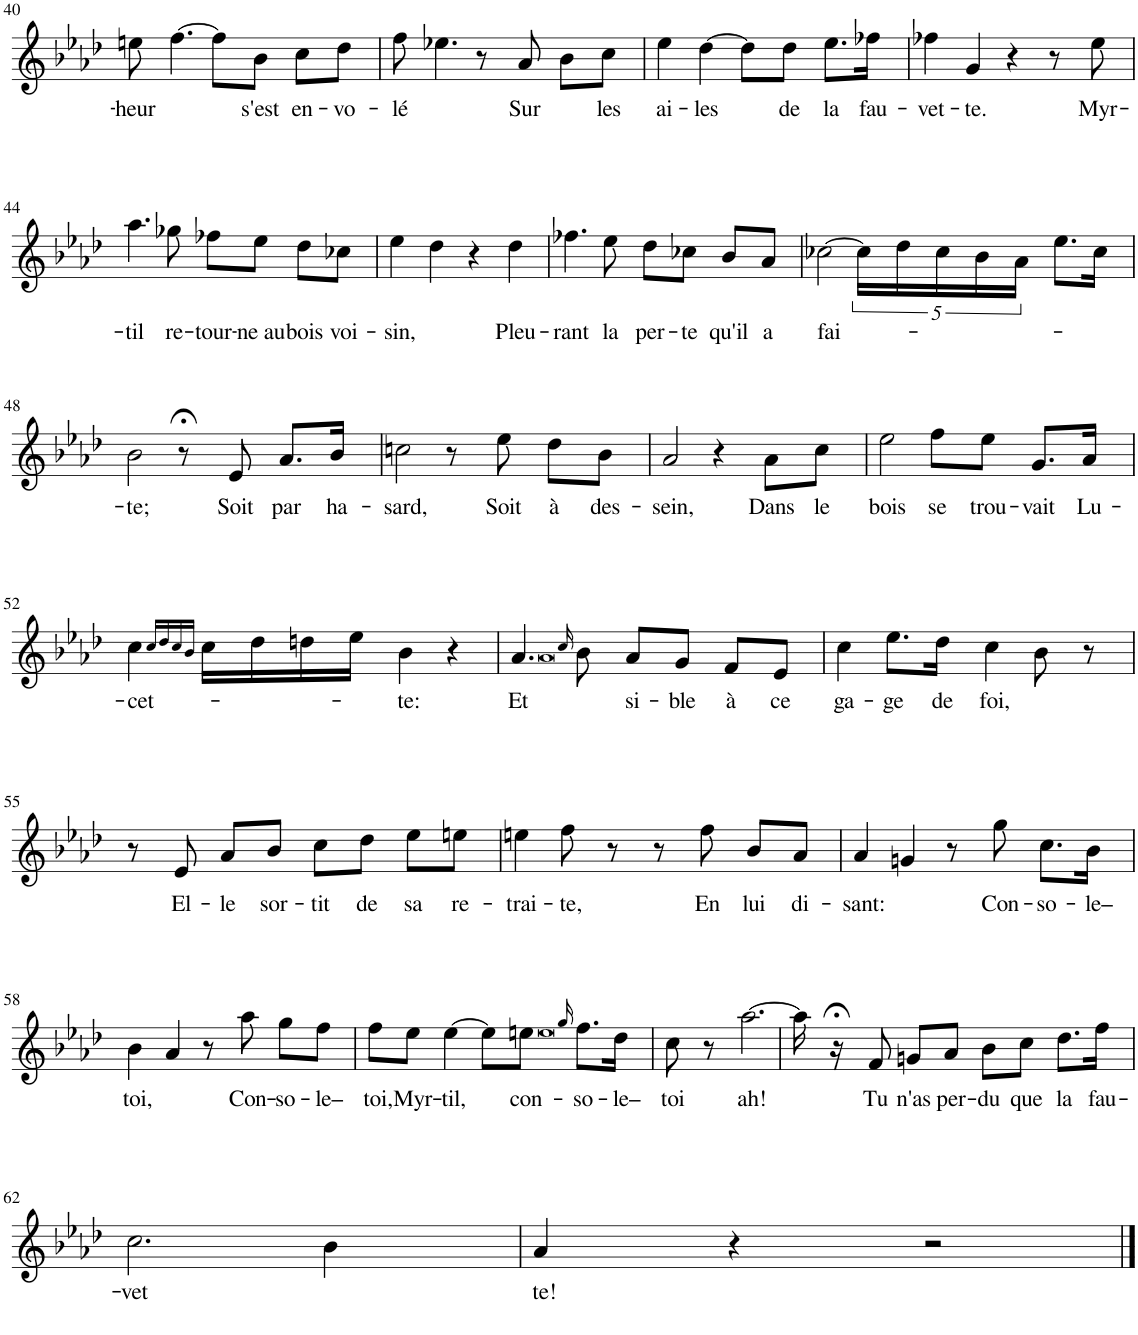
**kern	**text
*part1	*part1
*staff1	*staff1
*I"Piano	*
*I'Pno	*
!!LO:PB:g=z
*clefG2	*
*k[b-e-a-d-]	*
*M4/4	*
=40	=40
!	!LO:LY:b
8een\	-heur
[4.ff\	.
8ff\L]	.
!	!LO:LY:b
8b-\J	s'est
!	!LO:LY:b
8cc\L	en-
!	!LO:LY:b
8dd-\J	-vo-
=41	=41
!	!LO:LY:b
8ff\	-lé
4.ee-X\	.
8r	.
!	!LO:LY:b
8a-/	Sur
8b-\L	.
!	!LO:LY:b
8cc\J	les
=42	=42
!	!LO:LY:b
4ee-\	ai-
!	!LO:LY:b
[4dd-\	-les
8dd-\L]	.
!	!LO:LY:b
8dd-\J	de
!	!LO:LY:b
8.ee-\L	la
!	!LO:LY:b
16ff-X\Jk	fau-
=43	=43
!	!LO:LY:b
4ff-X\	-vet-
!	!LO:LY:b
4g/	-te.
4r	.
8r	.
!	!LO:LY:b
8ee-\	Myr-
!!LO:LB:g=z
=44	=44
!	!LO:LY:b
4.aa-\	-til
!	!LO:LY:b
8gg-X\	re-
!	!LO:LY:b
8ff-X\L	-tour-
!	!LO:LY:b
8ee-\J	-ne au
!	!LO:LY:b
8dd-\L	bois
!	!LO:LY:b
8cc-X\J	voi-
=45	=45
!	!LO:LY:b
4ee-\	-sin,
4dd-\	.
4r	.
!	!LO:LY:b
4dd-\	Pleu-
=46	=46
!	!LO:LY:b
4.ff-X\	-rant
!	!LO:LY:b
8ee-\	la
!	!LO:LY:b
8dd-\L	per-
!	!LO:LY:b
8cc-X\J	-te
!	!LO:LY:b
8b-/L	qu'il
!	!LO:LY:b
8a-/J	a
=47	=47
!	!LO:LY:b
[2cc-X\	fai-
20cc-\LL]	.
20dd-\	.
20cc-\	.
20b-\	.
20a-\JJ	.
8.ee-\L	.
16cc-\Jk	.
!!LO:LB:g=z
=48	=48
!	!LO:LY:b
2b-\	-te;
8r;<	.
!	!LO:LY:b
8e-/	Soit
!	!LO:LY:b
8.a-/L	par
!	!LO:LY:b
16b-/Jk	ha-
=49	=49
!	!LO:LY:b
2ccn\	-sard,
8r	.
!	!LO:LY:b
8ee-\	Soit
!	!LO:LY:b
8dd-\L	à
!	!LO:LY:b
8b-\J	des-
=50	=50
!	!LO:LY:b
2a-/	-sein,
4r	.
!	!LO:LY:b
8a-\L	Dans
!	!LO:LY:b
8cc\J	le
=51	=51
!	!LO:LY:b
2ee-\	bois
!	!LO:LY:b
8ff\L	se
!	!LO:LY:b
8ee-\J	trou-
!	!LO:LY:b
8.g/L	-vait
!	!LO:LY:b
16a-/Jk	Lu-
!!LO:LB:g=z
=52	=52
!	!LO:LY:b
4cc\	-cet-
16qcc/LL	.
16qdd-/	.
16qcc/	.
16qb-/JJ	.
16cc\LL	.
16dd-\	.
16ddn\	.
16ee-\JJ	.
!	!LO:LY:b
4b-\	-te:
4r	.
=53	=53
!	!LO:LY:b
4.a-/	Et
0qa-	.
16qcc/	.
8b-\	.
!	!LO:LY:b
8a-/L	-si-
!	!LO:LY:b
8g/J	-ble
!	!LO:LY:b
8f/L	à
!	!LO:LY:b
8e-/J	ce
=54	=54
!	!LO:LY:b
4cc\	ga-
!	!LO:LY:b
8.ee-\L	-ge
!	!LO:LY:b
16dd-\Jk	de
!	!LO:LY:b
4cc\	foi,
8b-\	.
8r	.
!!LO:LB:g=z
=55	=55
8r	.
!	!LO:LY:b
8e-/	El-
!	!LO:LY:b
8a-/L	-le
!	!LO:LY:b
8b-/J	sor-
!	!LO:LY:b
8cc\L	-tit
!	!LO:LY:b
8dd-\J	de
!	!LO:LY:b
8ee-\L	sa
!	!LO:LY:b
8een\J	re-
=56	=56
!	!LO:LY:b
4een\	-trai-
!	!LO:LY:b
8ff\	-te,
8r	.
8r	.
!	!LO:LY:b
8ff\	En
!	!LO:LY:b
8b-/L	lui
!	!LO:LY:b
8a-/J	di-
=57	=57
!	!LO:LY:b
4a-/	-sant:
4gn/	.
8r	.
!	!LO:LY:b
8gg\	Con-
!	!LO:LY:b
8.cc\L	-so-
!	!LO:LY:b
16b-\Jk	-le–
!!LO:LB:g=z
=58	=58
!	!LO:LY:b
4b-\	toi,
4a-/	.
8r	.
!	!LO:LY:b
8aa-\	Con-
!	!LO:LY:b
8gg\L	-so-
!	!LO:LY:b
8ff\J	-le–
=59	=59
!	!LO:LY:b
8ff\L	toi,
!	!LO:LY:b
8ee-\J	Myr-
!	!LO:LY:b
[4ee-\	-til,
8ee-\L]	.
!	!LO:LY:b
8een\J	con-
0qee	.
16qgg/	.
!	!LO:LY:b
8.ff\L	-so-
!	!LO:LY:b
16dd-\Jk	-le–
=60	=60
!	!LO:LY:b
8cc\	toi
8r	.
!	!LO:LY:b
[2.aa-\	ah!
=61	=61
16aa-\]	.
16r;<	.
!	!LO:LY:b
8f/	Tu
!	!LO:LY:b
8gn/L	n'as
!	!LO:LY:b
8a-/J	per-
!	!LO:LY:b
8b-\L	-du
!	!LO:LY:b
8cc\J	que
!	!LO:LY:b
8.dd-\L	la
!	!LO:LY:b
16ff\Jk	fau-
!!LO:LB:g=z
=62	=62
!	!LO:LY:b
2.cc\	-vet
4b-\	.
=63	=63
!	!LO:LY:b
4a-/	-te!
4r	.
2r	.
==	==
*-	*-
